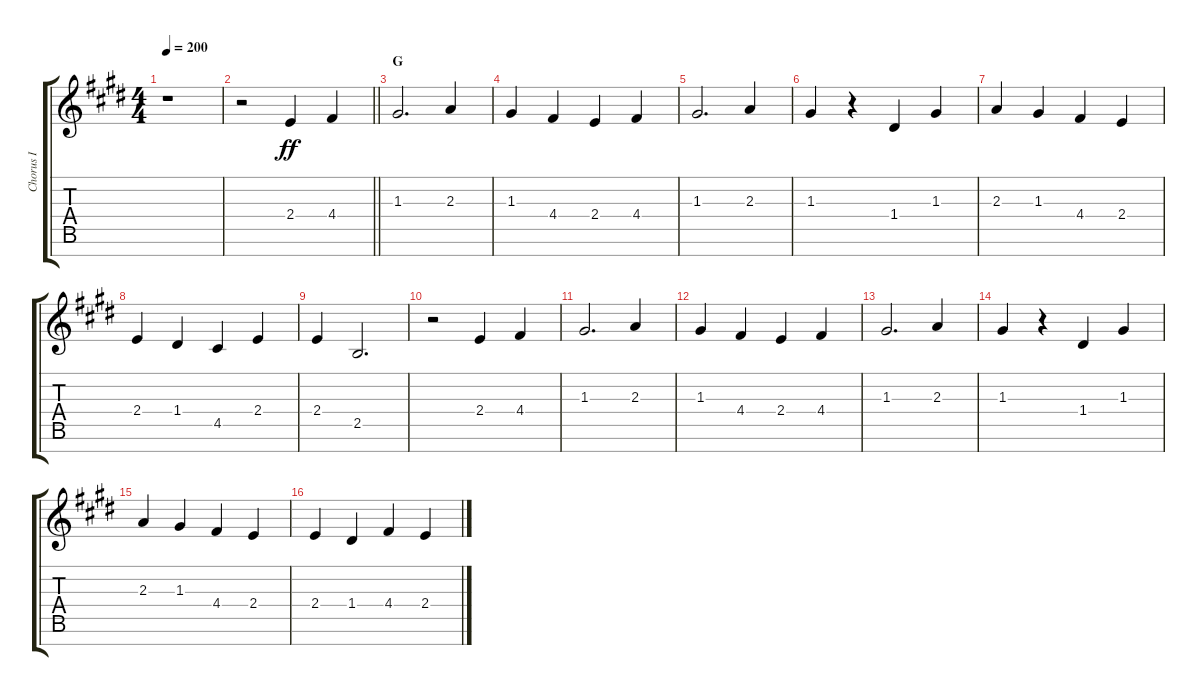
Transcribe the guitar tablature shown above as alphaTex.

\track ("Chorus I" "Chorus I") {instrument voiceoohs}
\staff {score tabs}
\tuning (E5 B4 G4 D4 A3 E3 B2) {hide}
\ts (4 4)
\tempo 200
\clef g2
\ks e
r.1{dy ff} |
\barLineRight lightlight
r.2 2.4.4 4.4.4 |
\section ("" "G")
1.3.2{d} 2.3.4 |
1.3.4 4.4.4 2.4.4 4.4.4 |
1.3.2{d} 2.3.4 |
1.3.4 r.4 1.4.4 1.3.4 |
2.3.4 1.3.4 4.4.4 2.4.4 |
2.4.4 1.4.4 4.5.4 2.4.4 |
2.4.4 2.5.2{d} |
r.2 2.4.4 4.4.4 |
1.3.2{d} 2.3.4 |
1.3.4 4.4.4 2.4.4 4.4.4 |
1.3.2{d} 2.3.4 |
1.3.4 r.4 1.4.4 1.3.4 |
2.3.4 1.3.4 4.4.4 2.4.4 |
2.4.4 1.4.4 4.4.4 2.4.4
